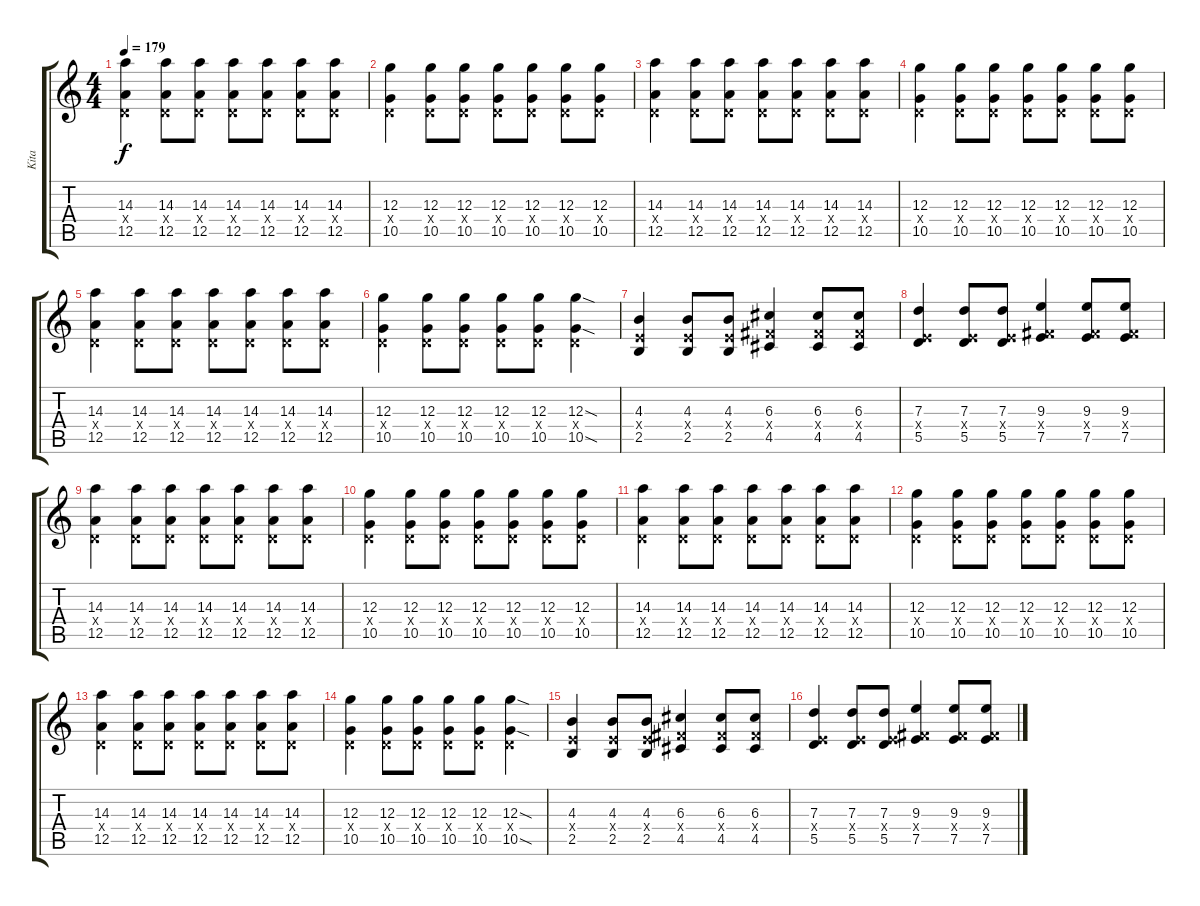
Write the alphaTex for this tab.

\track ("Kita" "Kita") {instrument overdrivenguitar}
\staff {score tabs}
\tuning (E4 B3 G3 D3 A2 E2) {hide}
\ts (4 4)
\tempo 179
\clef g2
\ks c
(14.3 0.4{x} 12.5).4{dy f} (14.3 0.4{x} 12.5).8 (14.3 0.4{x} 12.5).8 (14.3 0.4{x} 12.5).8 (14.3 0.4{x} 12.5).8 (14.3 0.4{x} 12.5).8 (14.3 0.4{x} 12.5).8 |
(12.3 0.4{x} 10.5).4 (12.3 0.4{x} 10.5).8 (12.3 0.4{x} 10.5).8 (12.3 0.4{x} 10.5).8 (12.3 0.4{x} 10.5).8 (12.3 0.4{x} 10.5).8 (12.3 0.4{x} 10.5).8 |
(14.3 0.4{x} 12.5).4 (14.3 0.4{x} 12.5).8 (14.3 0.4{x} 12.5).8 (14.3 0.4{x} 12.5).8 (14.3 0.4{x} 12.5).8 (14.3 0.4{x} 12.5).8 (14.3 0.4{x} 12.5).8 |
(12.3 0.4{x} 10.5).4 (12.3 0.4{x} 10.5).8 (12.3 0.4{x} 10.5).8 (12.3 0.4{x} 10.5).8 (12.3 0.4{x} 10.5).8 (12.3 0.4{x} 10.5).8 (12.3 0.4{x} 10.5).8 |
(14.3 0.4{x} 12.5).4 (14.3 0.4{x} 12.5).8 (14.3 0.4{x} 12.5).8 (14.3 0.4{x} 12.5).8 (14.3 0.4{x} 12.5).8 (14.3 0.4{x} 12.5).8 (14.3 0.4{x} 12.5).8 |
(12.3 0.4{x} 10.5).4 (12.3 0.4{x} 10.5).8 (12.3 0.4{x} 10.5).8 (12.3 0.4{x} 10.5).8 (12.3 0.4{x} 10.5).8 (12.3{sod} 0.4{x} 10.5{sod}).4 |
(4.3 2.4{x} 2.5).4 (4.3 2.4{x} 2.5).8 (4.3 2.4{x} 2.5).8 (6.3 4.4{x} 4.5).4 (6.3 4.4{x} 4.5).8 (6.3 4.4{x} 4.5).8 |
(7.3 2.4{x} 5.5).4 (7.3 2.4{x} 5.5).8 (7.3 2.4{x} 5.5).8 (9.3 4.4{x} 7.5).4 (9.3 4.4{x} 7.5).8 (9.3 4.4{x} 7.5).8 |
(14.3 0.4{x} 12.5).4 (14.3 0.4{x} 12.5).8 (14.3 0.4{x} 12.5).8 (14.3 0.4{x} 12.5).8 (14.3 0.4{x} 12.5).8 (14.3 0.4{x} 12.5).8 (14.3 0.4{x} 12.5).8 |
(12.3 0.4{x} 10.5).4 (12.3 0.4{x} 10.5).8 (12.3 0.4{x} 10.5).8 (12.3 0.4{x} 10.5).8 (12.3 0.4{x} 10.5).8 (12.3 0.4{x} 10.5).8 (12.3 0.4{x} 10.5).8 |
(14.3 0.4{x} 12.5).4 (14.3 0.4{x} 12.5).8 (14.3 0.4{x} 12.5).8 (14.3 0.4{x} 12.5).8 (14.3 0.4{x} 12.5).8 (14.3 0.4{x} 12.5).8 (14.3 0.4{x} 12.5).8 |
(12.3 0.4{x} 10.5).4 (12.3 0.4{x} 10.5).8 (12.3 0.4{x} 10.5).8 (12.3 0.4{x} 10.5).8 (12.3 0.4{x} 10.5).8 (12.3 0.4{x} 10.5).8 (12.3 0.4{x} 10.5).8 |
(14.3 0.4{x} 12.5).4 (14.3 0.4{x} 12.5).8 (14.3 0.4{x} 12.5).8 (14.3 0.4{x} 12.5).8 (14.3 0.4{x} 12.5).8 (14.3 0.4{x} 12.5).8 (14.3 0.4{x} 12.5).8 |
(12.3 0.4{x} 10.5).4 (12.3 0.4{x} 10.5).8 (12.3 0.4{x} 10.5).8 (12.3 0.4{x} 10.5).8 (12.3 0.4{x} 10.5).8 (12.3{sod} 0.4{x} 10.5{sod}).4 |
(4.3 2.4{x} 2.5).4 (4.3 2.4{x} 2.5).8 (4.3 2.4{x} 2.5).8 (6.3 4.4{x} 4.5).4 (6.3 4.4{x} 4.5).8 (6.3 4.4{x} 4.5).8 |
(7.3 2.4{x} 5.5).4 (7.3 2.4{x} 5.5).8 (7.3 2.4{x} 5.5).8 (9.3 4.4{x} 7.5).4 (9.3 4.4{x} 7.5).8 (9.3 4.4{x} 7.5).8
